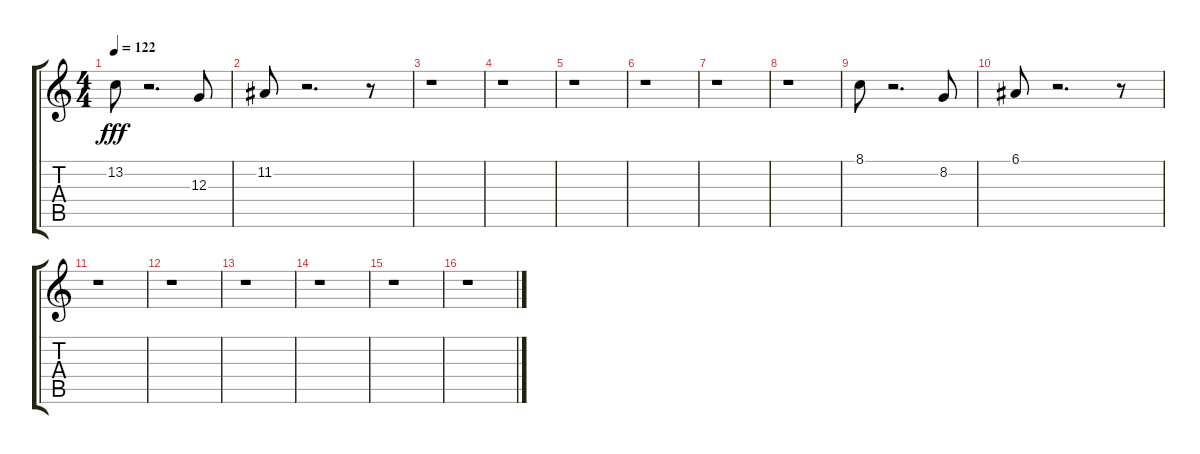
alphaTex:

\track "" {instrument orchestrahit}
\staff {score tabs}
\tuning (E4 B3 G3 D3 A2 E2) {hide}
\ts (4 4)
\tempo 122
\clef g2
\ks c
13.2.8{dy fff} r.2{d} 12.3.8 |
11.2.8 r.2{d} r.8 |
r.1 |
r.1 |
r.1 |
r.1 |
r.1 |
r.1 |
8.1.8 r.2{d} 8.2.8 |
6.1.8 r.2{d} r.8 |
r.1 |
r.1 |
r.1 |
r.1 |
r.1 |
r.1
